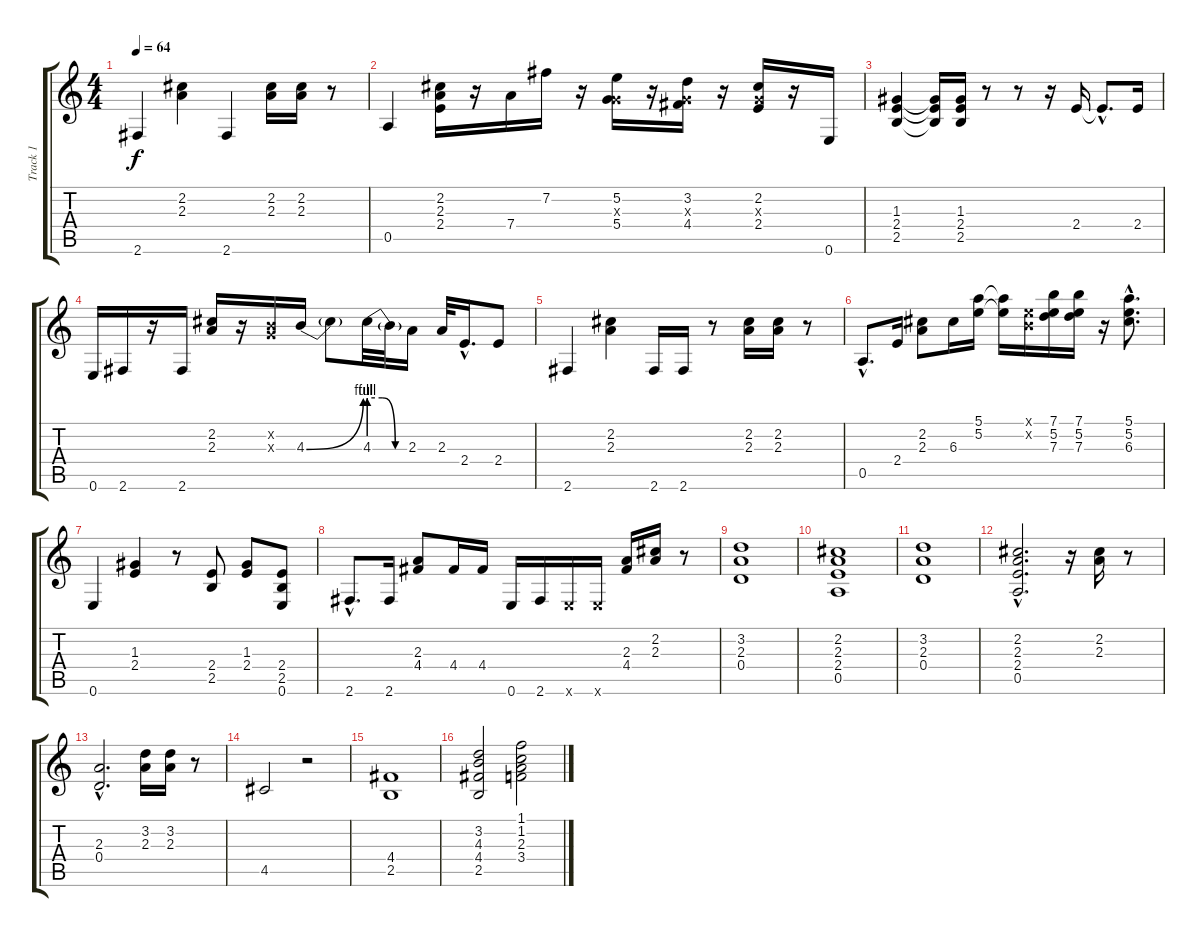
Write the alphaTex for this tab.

\track ("Track 1" "Track 1") {instrument overdrivenguitar}
\staff {score tabs}
\tuning (E4 B3 G3 D3 A2 E2) {hide}
\ts (4 4)
\tempo 64
\clef g2
\ks c
2.6.4{dy f} (2.2 2.3).4 2.6.4 (2.2 2.3).16 (2.2 2.3).16 r.8 |
0.5.4 (2.2 2.3 2.4).16 r.16 7.4.16 7.2.16 r.16 (5.2 0.3{x} 5.4).16 r.16 (3.2 0.3{x} 4.4).16 r.16 (2.2 0.3{x} 2.4).16 r.16 0.6.16 |
(1.3 2.4 2.5).4 (1.3{t} 2.4{t} 2.5{t}).16 (1.3 2.4 2.5).16 r.8 r.8 r.16 2.4.16 2.4{hac t}.8{d} 2.4.16 |
0.6.16 2.6.16 r.16 2.6.16 (2.2 2.3).16 r.16 (0.2{x} 0.3{x}).16 4.3{be (bend 0 0 60 4)}.16 4.3{t}.8 4.3{be (custom 0 4 20 4 40 0 60 0)}.32 4.3{t}.32 2.3.16 2.3.32 2.4{hac}.16{d} 2.4.8 |
2.6.4 (2.2 2.3).4 2.6.16 2.6.16 r.8 (2.2 2.3).16 (2.2 2.3).16 r.8 |
0.5{hac}.8{d} 2.4.16 (2.2 2.3).8 6.3.16 (5.1 5.2).16 (5.1{t} 5.2{t}).16 (0.1{x} 0.2{x}).16 (7.1 5.2 7.3).16 (7.1 5.2 7.3).16 r.16 (5.1{hac} 5.2{hac} 6.3{hac}).8{d} |
0.6.4 (1.3 2.4).4 r.8 (2.4 2.5).8 (1.3 2.4).8 (2.4 2.5 0.6).8 |
2.6{hac}.8{d} 2.6.16 (2.3 4.4).8 4.4.16 4.4.16 0.6.16 2.6.16 0.6{x}.16 0.6{x}.16 (2.3 4.4).16 (2.2 2.3).16 r.8 |
(3.2 2.3 0.4).1 |
(2.2 2.3 2.4 0.5).1 |
(3.2 2.3 0.4).1 |
(2.2{hac} 2.3{hac} 2.4{hac} 0.5{hac}).2{d} r.16 (2.2 2.3).16 r.8 |
(2.3{hac} 0.4{hac}).2{d} (3.2 2.3).16 (3.2 2.3).16 r.8 |
4.5.2 r.2 |
(4.4 2.5).1 |
(3.2 4.3 4.4 2.5).2 (1.1 1.2 2.3 3.4).2
